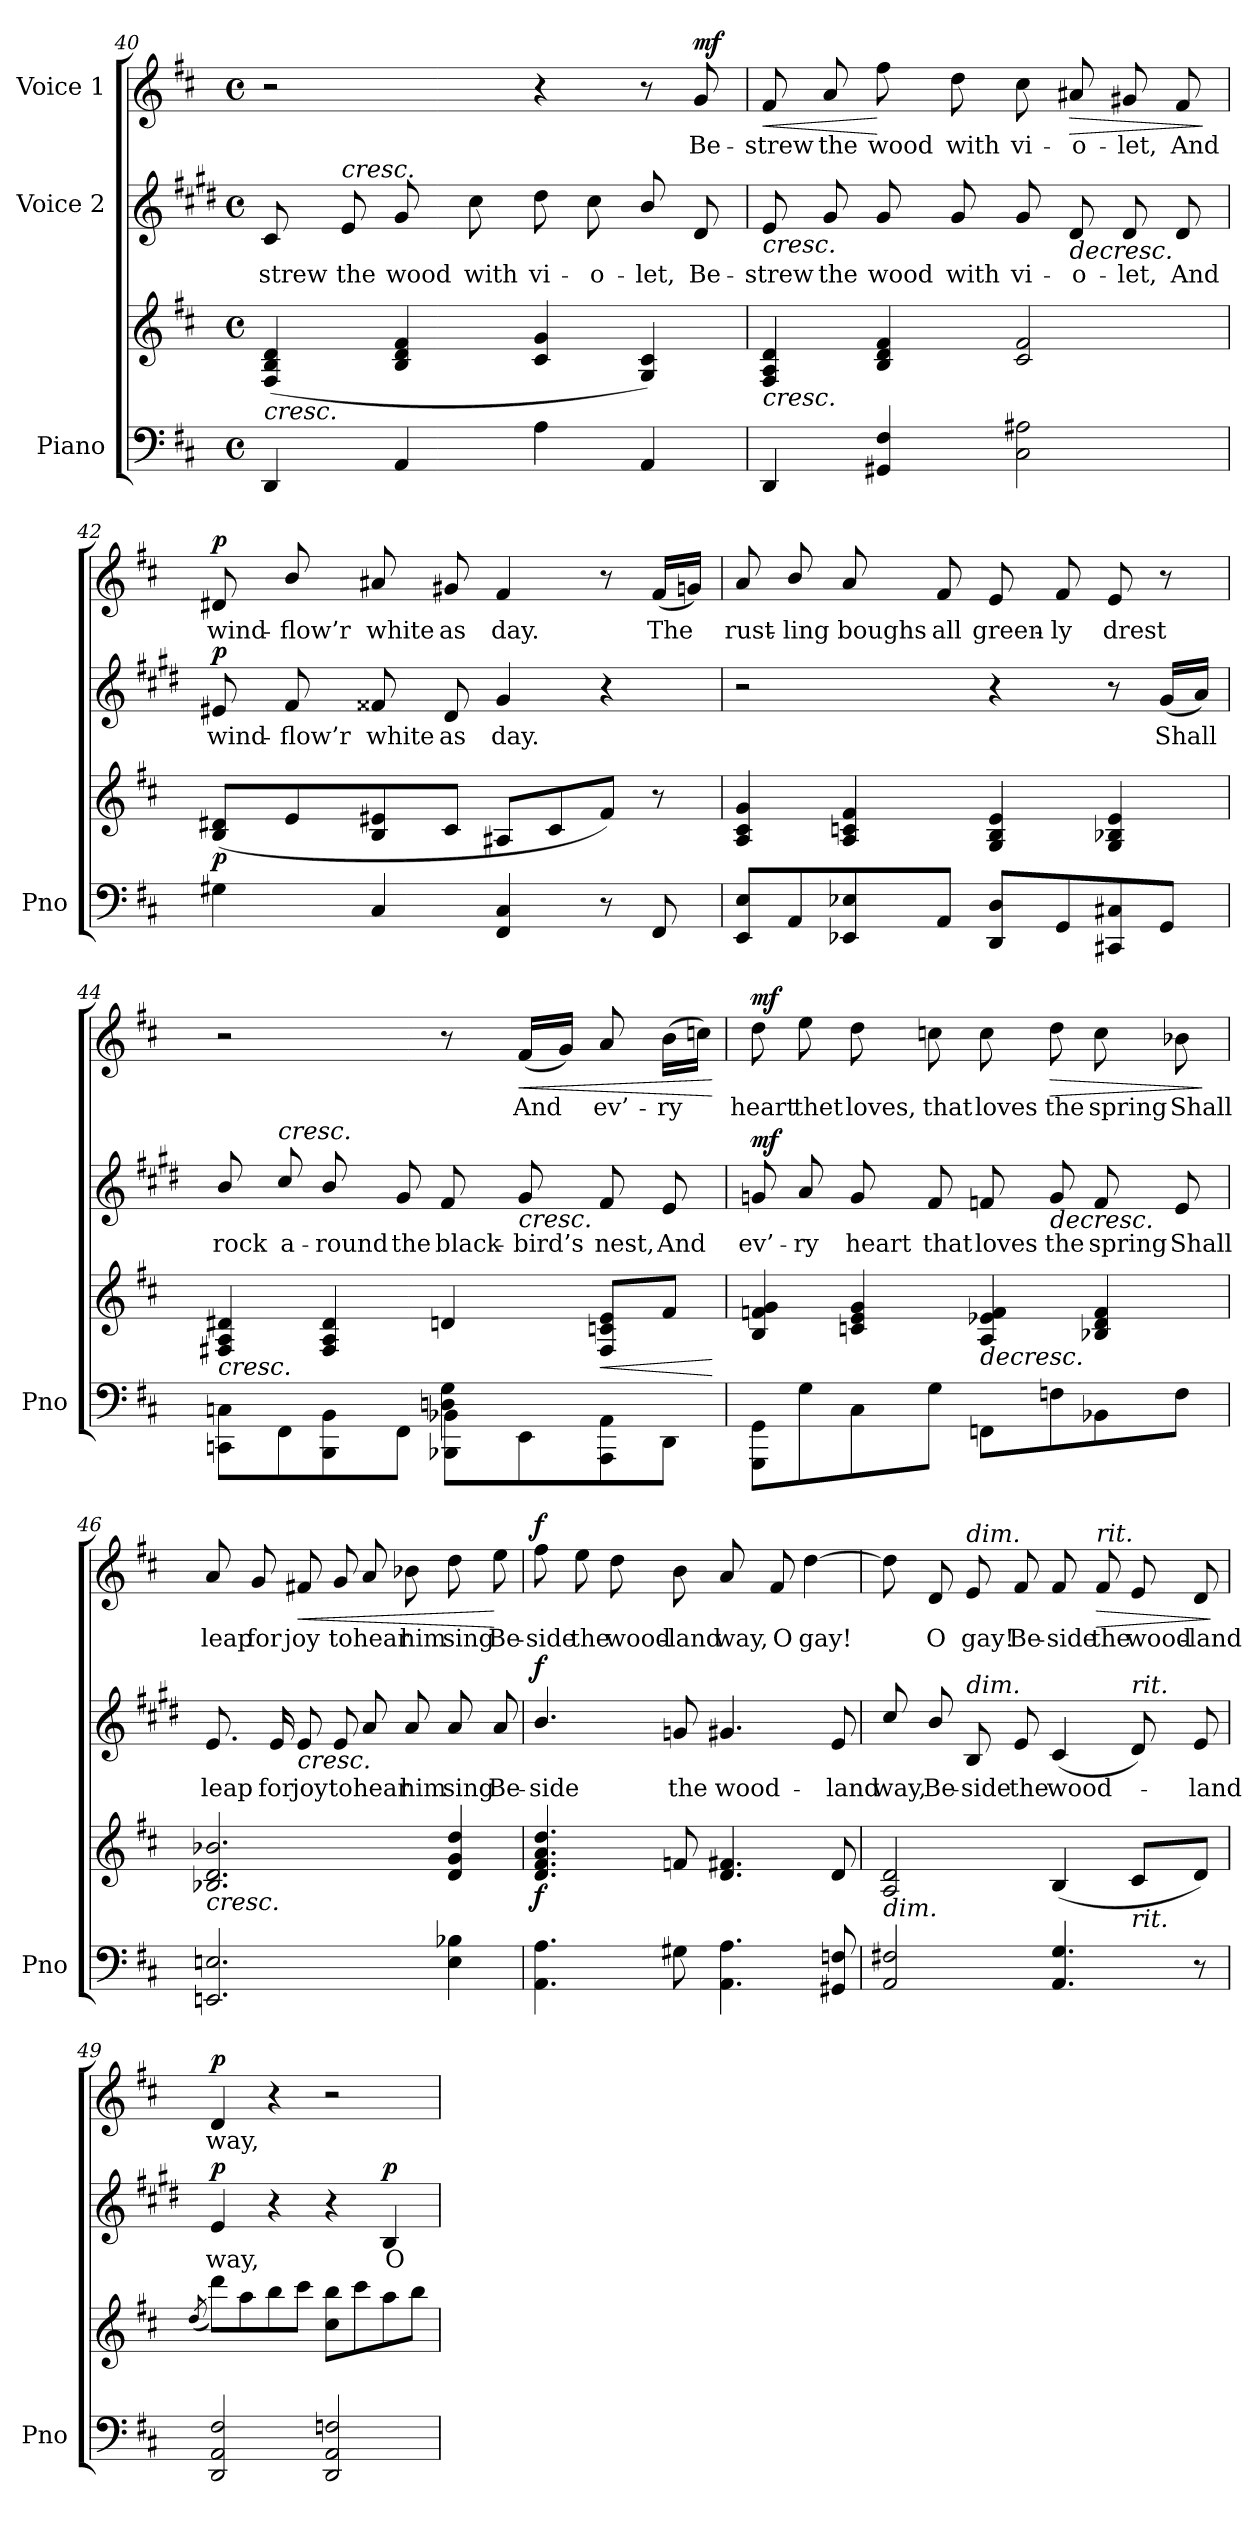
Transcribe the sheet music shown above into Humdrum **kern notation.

**kern	**kern	**dynam	**kern	**text	**dynam	**kern	**text	**dynam
*part3	*part3	*part3	*part2	*part2	*part2	*part1	*part1	*part1
*staff4	*staff3	*staff3/4	*staff2	*staff2	*staff2	*staff1	*staff1	*staff1
*I"Piano	*	*	*I"Voice 2	*	*	*I"Voice 1	*	*
*I'Pno	*	*	*	*	*	*	*	*
*clefF4	*clefG2	*	*clefG2	*	*	*clefG2	*	*
*	*	*	*ITrd1c2	*	*	*	*	*
*k[f#c#]	*k[f#c#]	*	*k[f#c#]	*	*	*k[f#c#]	*	*
*M4/4	*M4/4	*	*M4/4	*	*	*M4/4	*	*
*met(c)	*met(c)	*	*met(c)	*	*	*met(c)	*	*
=40	=40	=40	=40	=40	=40	=40	=40	=40
!	!LO:TX:b:i:t=cresc.	!	!	!	!	!	!	!
!	!	!	!	!LO:LY:b	!	!	!	!
4DD/	(4F#/ 4B/ 4d/	.	8B/	-strew	.	2r	.	.
!	!	!	!LO:TX:a:i:t=cresc.	!	!	!	!	!
!	!	!	!	!LO:LY:b	!	!	!	!
.	.	.	8d/	the	.	.	.	.
!	!	!	!	!LO:LY:b	!	!	!	!
4AA/	4B/ 4d/ 4f#/	.	8f#/	wood	.	.	.	.
!	!	!	!	!LO:LY:b	!	!	!	!
.	.	.	8b\	with	.	.	.	.
!	!	!	!	!LO:LY:b	!	!	!	!
4A\	4c#/ 4g/	.	8cc#\	vi-	.	4r	.	.
!	!	!	!	!LO:LY:b	!	!	!	!
.	.	.	8b\	-o-	.	.	.	.
!	!	!	!	!LO:LY:b	!	!	!	!
4AA/	4G/ 4c#/)	.	8a/	-let,	.	8r	.	.
!	!	!	!	!LO:LY:b	!	!	!LO:LY:b	!LO:DY:a
.	.	.	8c#/	Be-	.	8g/	Be-	mf
!!LO:PB:g=z
=41	=41	=41	=41	=41	=41	=41	=41	=41
!	!	!LO:HP:b	!	!LO:LY:b	!LO:HP:b	!	!LO:LY:b	!LO:HP:b
4DD/	4F#/ 4A/ 4d/	<	8d/	-strew	<	8f#/	-strew	<
!	!	!	!	!LO:LY:b	!	!	!LO:LY:b	!
.	.	.	8f#/	the	.	8a/	the	.
!	!	!	!	!LO:LY:b	!	!	!LO:LY:b	!
4GG#X/ 4F#/	4B/ 4d/ 4f#/	.	8f#/	wood	.	8ff#\	wood	[
!	!	!	!	!LO:LY:b	!	!	!LO:LY:b	!
.	.	.	8f#/	with	.	8dd\	with	.
!	!	!	!	!LO:LY:b	!	!	!LO:LY:b	!
2C#\ 2A#X\	2c#/ 2f#/	.	8f#/	vi-	.	8cc#\	vi-	.
!	!	!	!	!LO:LY:b	!LO:HP:b	!	!LO:LY:b	!LO:HP:b
.	.	.	8c#/	-o-	>	8a#X/	-o-	>
!	!	!	!	!LO:LY:b	!	!	!LO:LY:b	!
.	.	.	8c#/	-let,	.	8g#X/	-let,	.
!	!	!	!	!LO:LY:b	!	!	!LO:LY:b	!
.	.	.	8c#/	And	.	8f#/	And	.
.	.	.	.	.	[	.	.	]
=42	=42	=42	=42	=42	=42	=42	=42	=42
!	!	!LO:DY:b	!	!LO:LY:b	!LO:DY:a	!	!LO:LY:b	!LO:DY:a
4G#X\	(8B/ 8d#X/L	p	8d#X/	wind-	p	8d#X/	wind-	p
!	!	!	!	!LO:LY:b	!	!	!LO:LY:b	!
.	8e/	.	8e/	-flow’r	.	8b/	-flow’r	.
!	!	!	!	!LO:LY:b	!	!	!LO:LY:b	!
4C#/	8B/ 8e#X/	.	8e#X/	white	.	8a#X/	white	.
!	!	!	!	!LO:LY:b	!	!	!LO:LY:b	!
.	8c#/J	.	8c#/	as	.	8g#X/	as	.
!	!	!	!	!LO:LY:b	!	!	!LO:LY:b	!
4FF#/ 4C#/	8A#X/L	.	4f#/	day.	.	4f#/	day.	.
.	8c#/	.	.	.	.	.	.	.
8r	8f#/J)	.	4r	.	.	8r	.	.
!	!	!	!	!	!	!	!LO:LY:b	!
8FF#/	8r	.	.	.	.	(16f#/LL	The	.
.	.	.	.	.	.	16gn/JJ)	.	.
!!LO:LB:g=z
=43	=43	=43	=43	=43	=43	=43	=43	=43
!	!	!LO:DY:b	!	!	!	!	!LO:LY:b	!
!	!	!LO:DY:n=1:b	!	!	!	!	!	!
8EE/ 8E/L	4A/ 4c#/ 4g/	p other-dynamics	2r	.	.	8a/	rust-	.
!	!	!	!	!	!	!	!LO:LY:b	!
8AA/	.	.	.	.	.	8b/	-ling	.
!	!	!	!	!	!	!	!LO:LY:b	!
8EE-X/ 8E-X/	4A/ 4cn/ 4f#/	.	.	.	.	8a/	boughs	.
!	!	!	!	!	!	!	!LO:LY:b	!
8AA/J	.	.	.	.	.	8f#/	all	.
!	!	!	!	!	!	!	!LO:LY:b	!
8DD/ 8D/L	4G/ 4B/ 4e/	.	4r	.	.	8e/	green-	.
!	!	!	!	!	!	!	!LO:LY:b	!
8GG/	.	.	.	.	.	8f#/	-ly	.
!	!	!	!	!	!	!	!LO:LY:b	!
8CC#X/ 8C#X/	4G/ 4B-X/ 4e/	.	8r	.	.	8e/	drest	.
!	!	!	!	!LO:LY:b	!	!	!	!
8GG/J	.	.	(16f#/LL	Shall	.	8r	.	.
.	.	.	16g/JJ)	.	.	.	.	.
=44	=44	=44	=44	=44	=44	=44	=44	=44
*^	*	*	*	*	*	*	*	*
!	!	!LO:TX:b:i:t=cresc.	!	!	!	!	!	!	!
!	!	!	!	!	!LO:LY:b	!	!	!	!
2ryy	8CCn\ 8Cn\L	4F#X/ 4A/ 4d#X/	.	8a/	rock	.	2r	.	.
!	!	!	!	!LO:TX:a:i:t=cresc.	!	!	!	!	!
!	!	!	!	!	!LO:LY:b	!	!	!	!
.	8FF#\	.	.	8b/	a-	.	.	.	.
!	!	!	!	!	!LO:LY:b	!	!	!	!
.	8BBB\ 8BB\	4F#/ 4A/ 4d#/	.	8a/	-round	.	.	.	.
!	!	!	!	!	!LO:LY:b	!	!	!	!
.	8FF#\J	.	.	8f#/	the	.	.	.	.
!	!	!	!	!	!LO:LY:b	!	!	!	!
4Dn\ 4G\	8BBB-X\ 8BB-X\L	4dn/	.	8e/	black-	.	8r	.	.
!	!	!	!	!	!LO:LY:b	!LO:HP:b	!	!LO:LY:b	!LO:HP:b
.	8EE\	.	.	8f#/	-bird’s	<	(16f#/LL	And	<
.	.	.	.	.	.	.	16g/JJ)	.	.
!	!	!	!LO:HP:b	!	!LO:LY:b	!	!	!LO:LY:b	!
4ryy	8AAA\ 8AA\	8F#/ 8cn/ 8e/L	<	8e/	nest,	.	8a/	ev’-	.
!	!	!	!	!	!LO:LY:b	!	!	!LO:LY:b	!
.	8DD\J	8f#/J	.	8d/	And	.	(16b\LL	-ry	.
.	.	.	.	.	.	.	16ccn\JJ)	.	.
*v	*v	*	*	*	*	*	*	*	*
.	.	[	.	.	]	.	.	[
!!LO:LB:g=z
=45	=45	=45	=45	=45	=45	=45	=45	=45
!	!	!	!	!LO:LY:b	!LO:DY:a	!	!LO:LY:b	!LO:DY:a
8GGG\ 8GG\L	4B/ 4fn/ 4g/	.	8fn/	ev’-	mf	8dd\	heart	mf
!	!	!	!	!LO:LY:b	!	!	!LO:LY:b	!
8G\	.	.	8g/	-ry	.	8ee\	thet	.
!	!	!	!	!LO:LY:b	!	!	!LO:LY:b	!
8C#\	4cn/ 4e/ 4g/	.	8f/	heart	.	8dd\	loves,	.
!	!	!	!	!LO:LY:b	!	!	!LO:LY:b	!
8G\J	.	.	8e/	that	.	8ccn\	that	.
!	!	!LO:HP:b	!	!LO:LY:b	!	!	!LO:LY:b	!
8FFn\L	4A/ 4e-X/ 4f/	>	8e-X/	loves	.	8cc\	loves	.
!	!	!	!	!LO:LY:b	!LO:HP:b	!	!LO:LY:b	!LO:HP:b
8Fn\	.	.	8f/	the	>	8dd\	the	>
!	!	!	!	!LO:LY:b	!	!	!LO:LY:b	!
8BB-X\	4B-X/ 4d/ 4f/	.	8e-/	spring	.	8cc\	spring	.
!	!	!	!	!LO:LY:b	!	!	!LO:LY:b	!
8F\J	.	.	8d/	Shall	.	8b-X\	Shall	.
.	.	[	.	.	[	.	.	]
=46	=46	=46	=46	=46	=46	=46	=46	=46
!	!	!LO:HP:b	!	!LO:LY:b	!	!	!LO:LY:b	!
2.EEn/ 2.En/	2.B-X/ 2.d/ 2.b-X/	<	8.d/	leap	.	8a/	leap	.
!	!	!	!	!	!	!	!LO:LY:b	!
.	.	.	.	.	.	8g/	for	.
!	!	!	!	!LO:LY:b	!	!	!	!
.	.	.	16d/	for	.	.	.	.
!	!	!	!	!LO:LY:b	!LO:HP:b	!	!LO:LY:b	!LO:HP:b
.	.	.	8d/	joy	<	8f#X/	joy	<
!	!	!	!	!LO:LY:b	!	!	!LO:LY:b	!
.	.	.	8d/	to	.	8g/	to	.
!	!	!	!	!LO:LY:b	!	!	!LO:LY:b	!
.	.	.	8g/	hear	.	8a/	hear	.
!	!	!	!	!LO:LY:b	!	!	!LO:LY:b	!
.	.	.	8g/	him	.	8b-X\	him	.
!	!	!	!	!LO:LY:b	!	!	!LO:LY:b	!
4E\ 4B-X\	4d/ 4g/ 4dd/	]	8g/	sing	.	8dd\	sing	.
!	!	!	!	!LO:LY:b	!	!	!LO:LY:b	!
.	.	.	8g/	Be-	]	8ee\	Be-	[
!!LO:PB:g=z
=47	=47	=47	=47	=47	=47	=47	=47	=47
!	!	!LO:DY:b	!	!LO:LY:b	!LO:DY:a	!	!LO:LY:b	!LO:DY:a
4.AA\ 4.A\	4.d/ 4.f#/ 4.a/ 4.dd/	f	4.a/	-side	f	8ff#\	-side	f
!	!	!	!	!	!	!	!LO:LY:b	!
.	.	.	.	.	.	8ee\	the	.
!	!	!	!	!	!	!	!LO:LY:b	!
.	.	.	.	.	.	8dd\	wood-	.
!	!	!	!	!LO:LY:b	!	!	!LO:LY:b	!
8G#X\	8fn/	.	8fn/	the	.	8b\	-land	.
!	!	!	!	!LO:LY:b	!	!	!LO:LY:b	!
4.AA\ 4.A\	4.d/ 4.f#X/	.	4.f#X/	wood-	.	8a/	way,	.
!	!	!	!	!	!	!	!LO:LY:b	!
.	.	.	.	.	.	8f#/	O	.
!	!	!	!	!	!	!	!LO:LY:b	!
.	.	.	.	.	.	[4dd\	gay!	.
!	!	!	!	!LO:LY:b	!	!	!	!
8GG#X/ 8Fn/	8d/	.	8d/	-land	.	.	.	.
=48	=48	=48	=48	=48	=48	=48	=48	=48
!	!LO:TX:b:i:t=dim.	!	!	!	!	!	!	!
!	!	!	!	!LO:LY:b	!	!	!	!
2AA/ 2F#X/	2A/ 2d/	.	8b/	way,	.	8dd\]	.	.
!	!	!	!	!LO:LY:b	!	!	!LO:LY:b	!
.	.	.	8a/	Be-	.	8d/	O	.
!	!	!	!	!	!	!LO:TX:a:i:t=dim.	!	!
!	!	!	!LO:TX:a:i:t=dim.	!	!	!	!	!
!	!	!	!	!LO:LY:b	!	!	!LO:LY:b	!
.	.	.	8A/	-side	.	8e/	gay!	.
!	!	!	!	!LO:LY:b	!	!	!LO:LY:b	!
.	.	.	8d/	the	.	8f#/	Be-	.
!	!	!	!	!LO:LY:b	!	!	!LO:LY:b	!
4.AA/ 4.G/	(4B/	.	(4B/	wood-	.	8f#/	-side	.
!	!	!	!	!	!	!LO:TX:a:i:t=rit.	!	!
!	!	!	!	!	!	!	!LO:LY:b	!LO:HP:b
.	.	.	.	.	.	8f#/	the	>
!	!	!	!LO:TX:a:i:t=rit.	!	!	!	!	!
!	!LO:TX:b:i:t=rit.	!	!	!	!	!	!	!
!	!	!	!	!	!	!	!LO:LY:b	!
.	8c#/L	.	8c#/)	.	.	8e/	wood-	.
!	!	!	!	!LO:LY:b	!	!	!LO:LY:b	!
8r	8d/J)	.	8d/	-land	.	8d/	-land	.
.	.	[	.	.	[	.	.	]
!!LO:LB:g=z
=49	=49	=49	=49	=49	=49	=49	=49	=49
.	(8qdd/	.	.	.	.	.	.	.
!	!	!LO:DY:b	!	!LO:LY:b	!	!	!LO:LY:b	!
!	!	!LO:DY:n=1:b	!	!	!LO:DY:a	!	!	!LO:DY:a
2DD/ 2AA/ 2F#/	8ddd\L)	p other-dynamics	4d/	way,	p	4d/	way,	p
.	8aa\	.	.	.	.	.	.	.
.	8bb\	.	4r	.	.	4r	.	.
.	8ccc#\J	.	.	.	.	.	.	.
2DD/ 2AA/ 2Fn/	8cc#\ 8bb\L	.	4r	.	.	2r	.	.
.	8ccc#\	.	.	.	.	.	.	.
!	!	!	!	!LO:LY:b	!LO:DY:a	!	!	!
.	8aa\	.	4A/	O	p	.	.	.
.	8bb\J	.	.	.	.	.	.	.
=	=	=	=	=	=	=	=	=
*-	*-	*-	*-	*-	*-	*-	*-	*-
